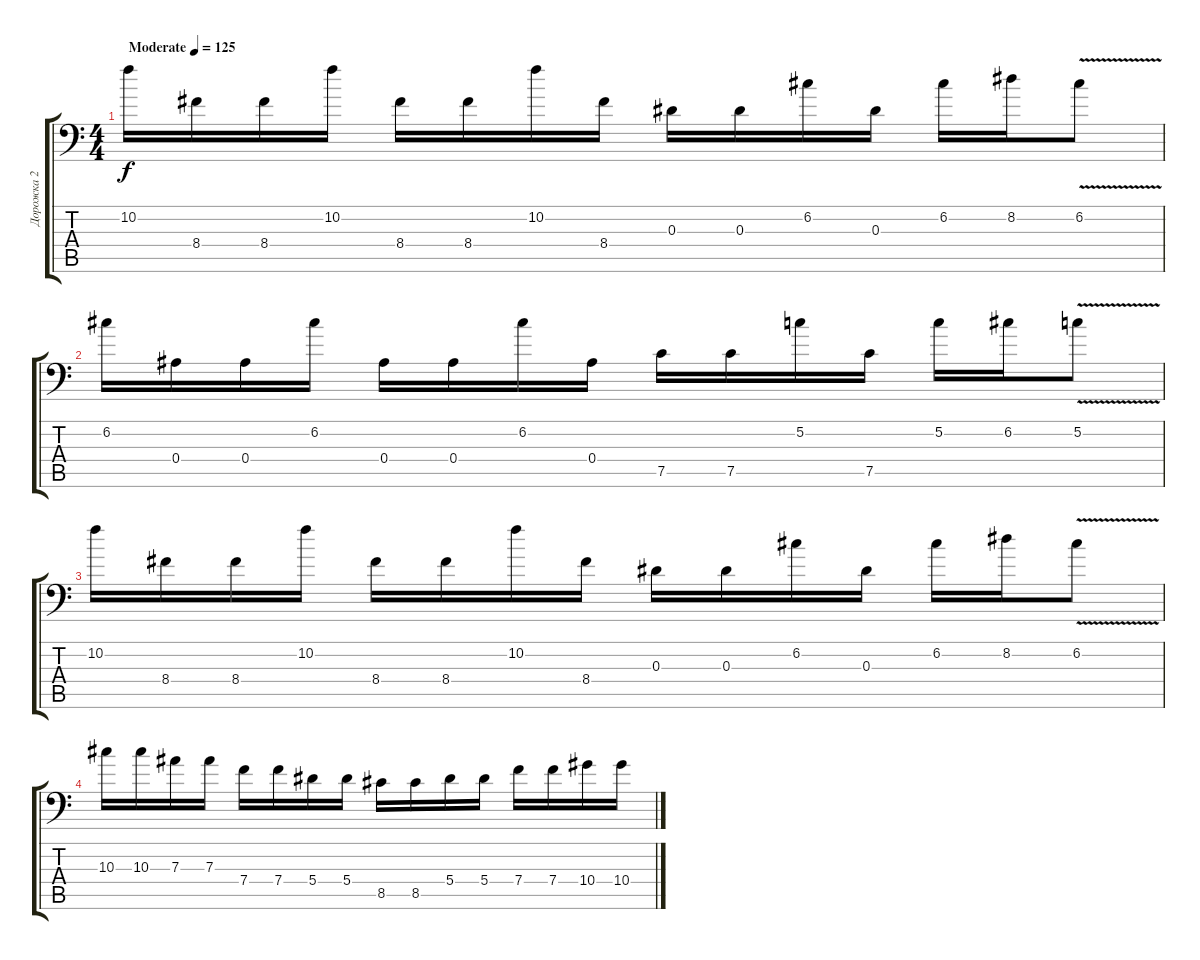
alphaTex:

\track ("Дорожка 2" "Дорожка 2") {instrument distortionguitar}
\staff {score tabs}
\tuning (C4 G3 Eb3 Bb2 F2 Bb1) {hide}
\ts (4 4)
\tempo (125 "Moderate")
\clef f4
\ks c
10.2.16{dy f instrument distortionguitar} 8.4.16 8.4.16 10.2.16 8.4.16 8.4.16 10.2.16 8.4.16 0.3.16 0.3.16 6.2.16 0.3.16 6.2.16 8.2.16 6.2{v}.8 |
6.2.16 0.4.16 0.4.16 6.2.16 0.4.16 0.4.16 6.2.16 0.4.16 7.5.16 7.5.16 5.2.16 7.5.16 5.2.16 6.2.16 5.2{v}.8 |
10.2.16 8.4.16 8.4.16 10.2.16 8.4.16 8.4.16 10.2.16 8.4.16 0.3.16 0.3.16 6.2.16 0.3.16 6.2.16 8.2.16 6.2{v}.8 |
10.3.16 10.3.16 7.3.16 7.3.16 7.4.16 7.4.16 5.4.16 5.4.16 8.5.16 8.5.16 5.4.16 5.4.16 7.4.16 7.4.16 10.4.16 10.4.16
